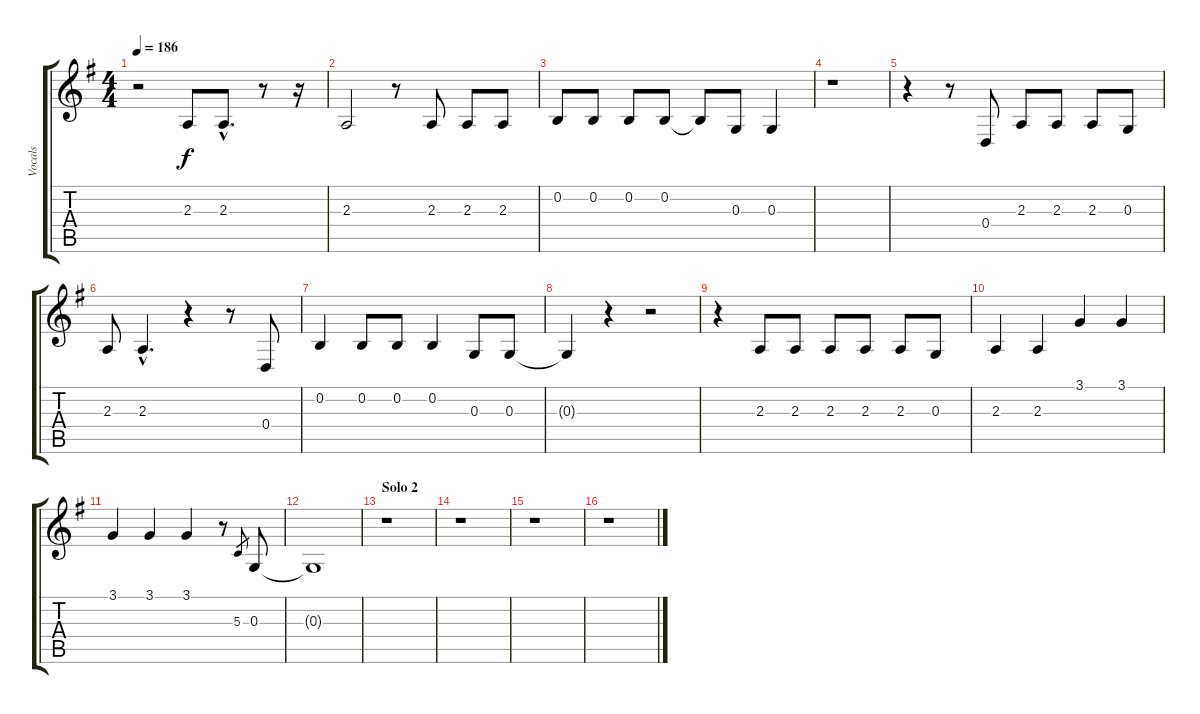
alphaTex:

\track ("Vocals" "Vocals") {instrument stringensemble1}
\staff {score tabs}
\tuning (E4 B3 G3 D3 A2 E2) {hide}
\ts (4 4)
\tempo 186
\clef g2
\ks g
r.2{dy f} 2.3.8 2.3{hac}.8{d} r.8 r.16 |
2.3.2 r.8 2.3.8 2.3.8 2.3.8 |
0.2.8 0.2.8 0.2.8 0.2.8 0.2{t}.8 0.3.8 0.3.4 |
r.1 |
r.4 r.8 0.4.8 2.3.8 2.3.8 2.3.8 0.3.8 |
2.3.8 2.3{hac}.4{d} r.4 r.8 0.4.8 |
0.2.4 0.2.8 0.2.8 0.2.4 0.3.8 0.3.8 |
0.3{t}.4 r.4 r.2 |
r.4 2.3.8 2.3.8 2.3.8 2.3.8 2.3.8 0.3.8 |
2.3.4 2.3.4 3.1.4 3.1.4 |
3.1.4 3.1.4 3.1.4 r.8 5.3.8{gr} 0.3.8 |
0.3{t}.1 |
\section ("" "Solo 2")
r.1 |
r.1 |
r.1 |
r.1
